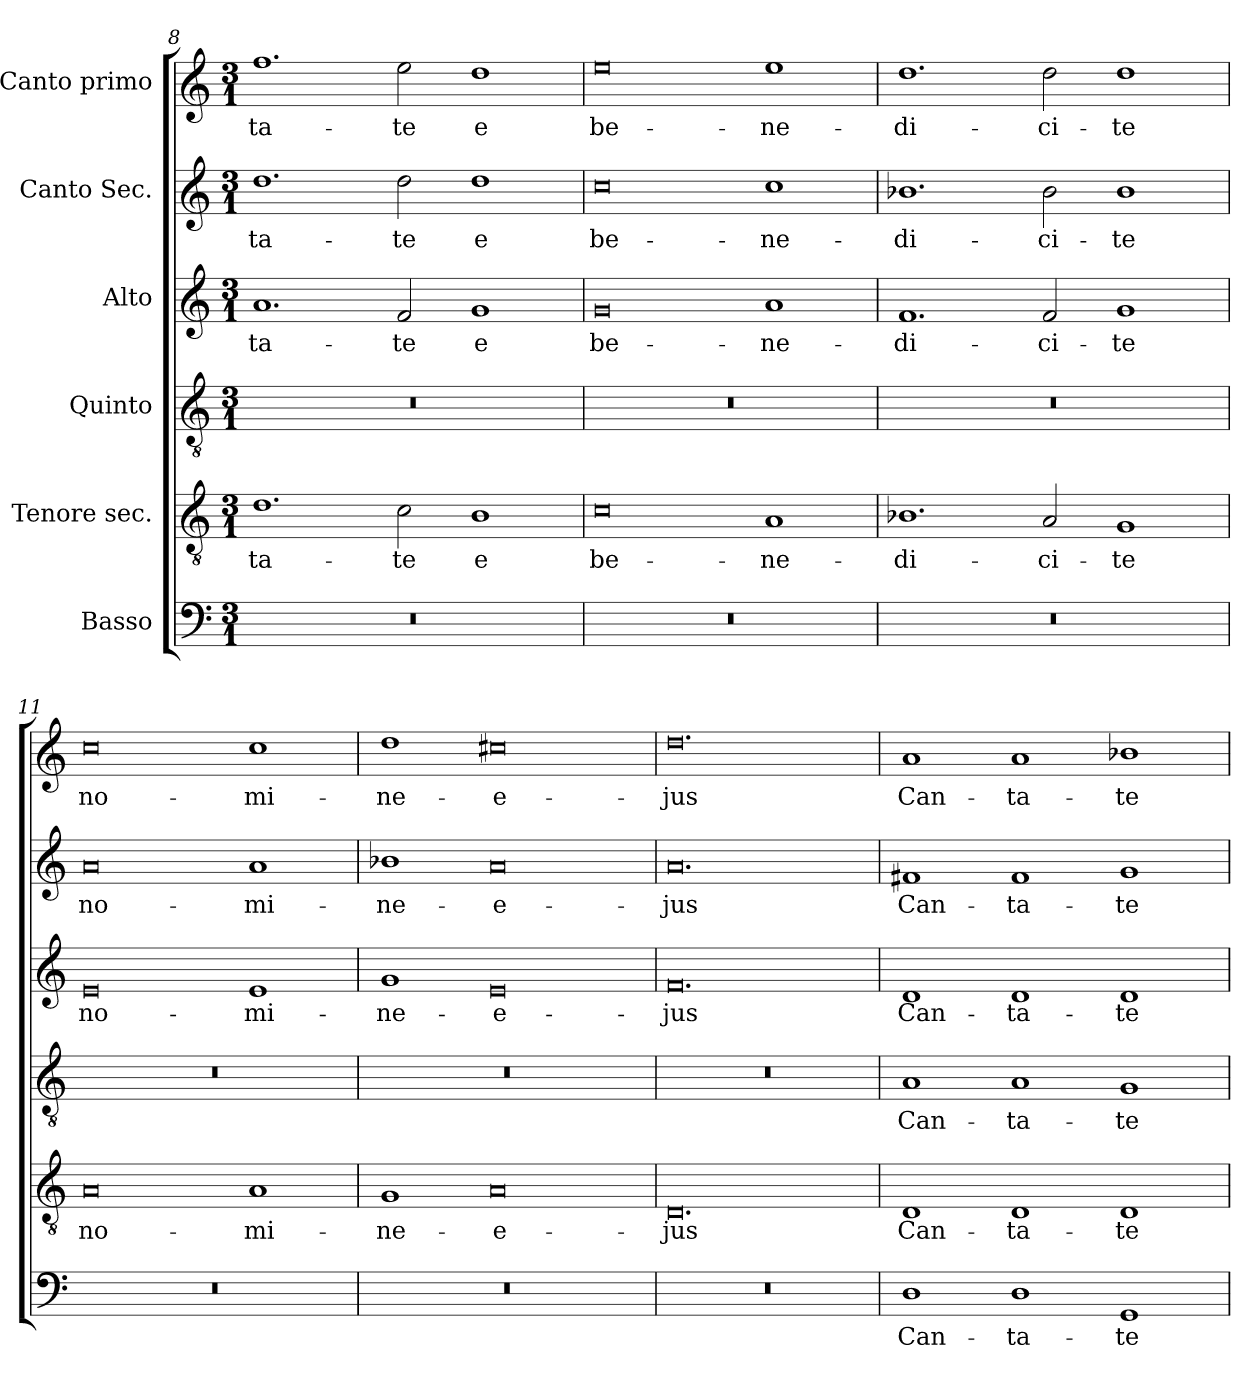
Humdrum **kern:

**kern	**text	**kern	**text	**kern	**text	**kern	**text	**kern	**text	**kern	**text
*part6	*part6	*part5	*part5	*part4	*part4	*part3	*part3	*part2	*part2	*part1	*part1
*staff6	*staff6	*staff5	*staff5	*staff4	*staff4	*staff3	*staff3	*staff2	*staff2	*staff1	*staff1
*I"Basso	*	*I"Tenore sec.	*	*I"Quinto	*	*I"Alto	*	*I"Canto Sec.	*	*I"Canto primo	*
*clefF4	*	*clefGv2	*	*clefGv2	*	*clefG2	*	*clefG2	*	*clefG2	*
*k[]	*	*k[]	*	*k[]	*	*k[]	*	*k[]	*	*k[]	*
*M3/1	*	*M3/1	*	*M3/1	*	*M3/1	*	*M3/1	*	*M3/1	*
=8	=8	=8	=8	=8	=8	=8	=8	=8	=8	=8	=8
!	!	!	!LO:LY:b	!	!	!	!LO:LY:b	!	!LO:LY:b	!	!LO:LY:b
0.r	.	1.d	-ta-	0.r	.	1.a	-ta-	1.dd	-ta-	1.ff	-ta-
!	!	!	!LO:LY:b	!	!	!	!LO:LY:b	!	!LO:LY:b	!	!LO:LY:b
.	.	2c\	-te	.	.	2f/	-te	2dd\	-te	2ee\	-te
!	!	!	!LO:LY:b	!	!	!	!LO:LY:b	!	!LO:LY:b	!	!LO:LY:b
.	.	1B	e	.	.	1g	e	1dd	e	1dd	e
=9	=9	=9	=9	=9	=9	=9	=9	=9	=9	=9	=9
!	!	!	!LO:LY:b	!	!	!	!LO:LY:b	!	!LO:LY:b	!	!LO:LY:b
0.r	.	0c	be-	0.r	.	0g	be-	0cc	be-	0ee	be-
!	!	!	!LO:LY:b	!	!	!	!LO:LY:b	!	!LO:LY:b	!	!LO:LY:b
.	.	1A	-ne-	.	.	1a	-ne-	1cc	-ne-	1ee	-ne-
=10	=10	=10	=10	=10	=10	=10	=10	=10	=10	=10	=10
!	!	!	!LO:LY:b	!	!	!	!LO:LY:b	!	!LO:LY:b	!	!LO:LY:b
0.r	.	1.B-X	-di-	0.r	.	1.f	-di-	1.b-X	-di-	1.dd	-di-
!	!	!	!LO:LY:b	!	!	!	!LO:LY:b	!	!LO:LY:b	!	!LO:LY:b
.	.	2A/	-ci-	.	.	2f/	-ci-	2b-\	-ci-	2dd\	-ci-
!	!	!	!LO:LY:b	!	!	!	!LO:LY:b	!	!LO:LY:b	!	!LO:LY:b
.	.	1G	-te	.	.	1g	-te	1b-	-te	1dd	-te
=11	=11	=11	=11	=11	=11	=11	=11	=11	=11	=11	=11
!	!	!	!LO:LY:b	!	!	!	!LO:LY:b	!	!LO:LY:b	!	!LO:LY:b
0.r	.	0A	no-	0.r	.	0e	no-	0a	no-	0cc	no-
!	!	!	!LO:LY:b	!	!	!	!LO:LY:b	!	!LO:LY:b	!	!LO:LY:b
.	.	1A	-mi-	.	.	1e	-mi-	1a	-mi-	1cc	-mi-
=12	=12	=12	=12	=12	=12	=12	=12	=12	=12	=12	=12
!	!	!	!LO:LY:b	!	!	!	!LO:LY:b	!	!LO:LY:b	!	!LO:LY:b
0.r	.	1G	-ne-	0.r	.	1g	-ne-	1b-X	-ne-	1dd	-ne-
!	!	!	!LO:LY:b	!	!	!	!LO:LY:b	!	!LO:LY:b	!	!LO:LY:b
.	.	0A	-e-	.	.	0e	-e-	0a	-e-	0cc#X	-e-
=13	=13	=13	=13	=13	=13	=13	=13	=13	=13	=13	=13
!	!	!	!LO:LY:b	!	!	!	!LO:LY:b	!	!LO:LY:b	!	!LO:LY:b
0.r	.	0.D	-jus	0.r	.	0.f	-jus	0.a	-jus	0.dd	-jus
!!LO:PB:g=z
=14	=14	=14	=14	=14	=14	=14	=14	=14	=14	=14	=14
!	!LO:LY:b	!	!LO:LY:b	!	!LO:LY:b	!	!LO:LY:b	!	!LO:LY:b	!	!LO:LY:b
1D	Can-	1D	Can-	1A	Can-	1d	Can-	1f#X	Can-	1a	Can-
!	!LO:LY:b	!	!LO:LY:b	!	!LO:LY:b	!	!LO:LY:b	!	!LO:LY:b	!	!LO:LY:b
1D	-ta-	1D	-ta-	1A	-ta-	1d	-ta-	1f#	-ta-	1a	-ta-
!	!LO:LY:b	!	!LO:LY:b	!	!LO:LY:b	!	!LO:LY:b	!	!LO:LY:b	!	!LO:LY:b
1GG	-te	1D	-te	1G	-te	1d	-te	1g	-te	1b-X	-te
=	=	=	=	=	=	=	=	=	=	=	=
*-	*-	*-	*-	*-	*-	*-	*-	*-	*-	*-	*-
